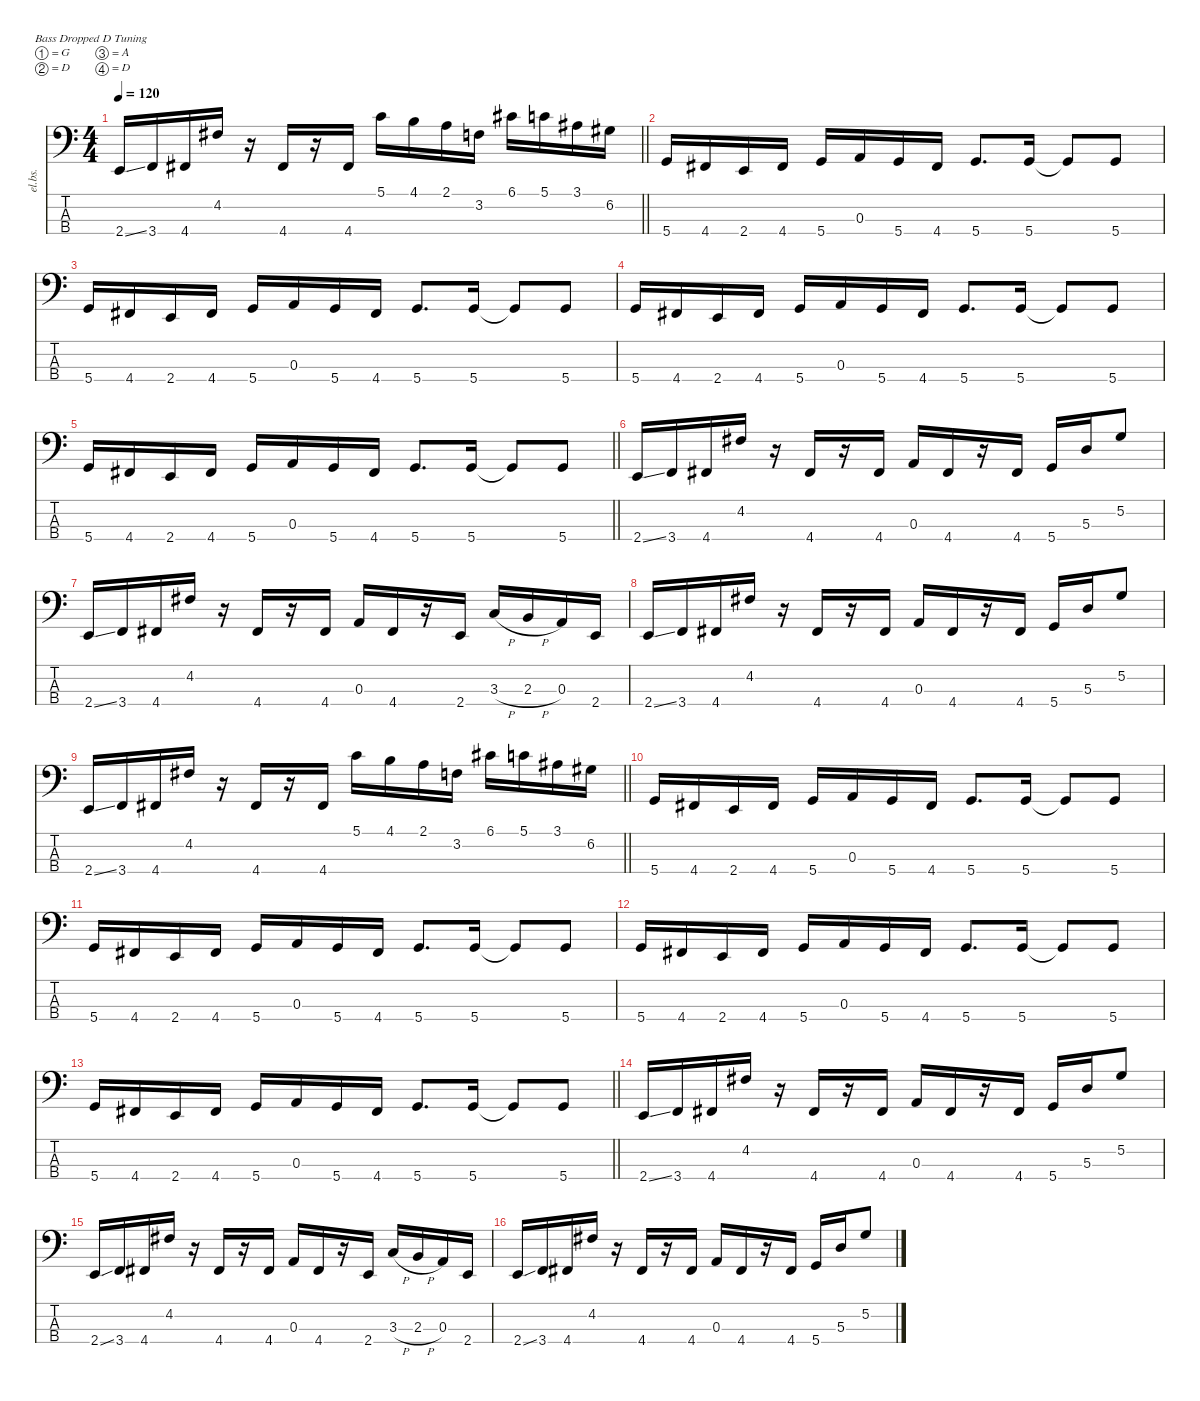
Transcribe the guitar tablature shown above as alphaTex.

\defaultSystemsLayout 4
\hideDynamics
\bracketExtendMode nobrackets
\otherSystemsTrackNameOrientation horizontal
\track ("Ellefson" "el.bs.") {instrument electricbasspick}
\staff {score tabs}
\tuning (G2 D2 A1 D1)
\ts (4 4)
\tempo 120
\clef f4
\barLineRight lightlight
\ks c
2.4{ss}.16{dy f beam Up} 3.4.16{beam Up} 4.4{acc #}.16{beam Up} 4.2{acc #}.16{beam Up} r.16{beam Up} 4.4{acc #}.16{beam Up} r.16{beam Up} 4.4{acc #}.16{beam Up} 5.1.16{beam Down} 4.1.16{beam Down} 2.1.16{beam Down} 3.2.16{beam Down} 6.1{acc #}.16{beam Down} 5.1.16{beam Down} 3.1{acc #}.16{beam Down} 6.2{acc #}.16{beam Down} |
5.4.16{beam Up} 4.4{acc #}.16{beam Up} 2.4.16{beam Up} 4.4{acc #}.16{beam Up} 5.4.16{beam Up} 0.3.16{beam Up} 5.4.16{beam Up} 4.4{acc #}.16{beam Up} 5.4.8{d beam Up} 5.4.16{beam Up} 5.4{t}.8{beam Up} 5.4.8{beam Up} |
5.4.16{beam Up} 4.4{acc #}.16{beam Up} 2.4.16{beam Up} 4.4{acc #}.16{beam Up} 5.4.16{beam Up} 0.3.16{beam Up} 5.4.16{beam Up} 4.4{acc #}.16{beam Up} 5.4.8{d beam Up} 5.4.16{beam Up} 5.4{t}.8{beam Up} 5.4.8{beam Up} |
5.4.16{beam Up} 4.4{acc #}.16{beam Up} 2.4.16{beam Up} 4.4{acc #}.16{beam Up} 5.4.16{beam Up} 0.3.16{beam Up} 5.4.16{beam Up} 4.4{acc #}.16{beam Up} 5.4.8{d beam Up} 5.4.16{beam Up} 5.4{t}.8{beam Up} 5.4.8{beam Up} |
\barLineRight lightlight
5.4.16{beam Up} 4.4{acc #}.16{beam Up} 2.4.16{beam Up} 4.4{acc #}.16{beam Up} 5.4.16{beam Up} 0.3.16{beam Up} 5.4.16{beam Up} 4.4{acc #}.16{beam Up} 5.4.8{d beam Up} 5.4.16{beam Up} 5.4{t}.8{beam Up} 5.4.8{beam Up} |
2.4{ss}.16{beam Up} 3.4.16{beam Up} 4.4{acc #}.16{beam Up} 4.2{acc #}.16{beam Up} r.16{beam Up} 4.4{acc #}.16{beam Up} r.16{beam Up} 4.4{acc #}.16{beam Up} 0.3.16{beam Up} 4.4{acc #}.16{beam Up} r.16{beam Up} 4.4{acc #}.16{beam Up} 5.4.16{beam Up} 5.3.16{beam Up} 5.2.8{beam Up} |
2.4{ss}.16{beam Up} 3.4.16{beam Up} 4.4{acc #}.16{beam Up} 4.2{acc #}.16{beam Up} r.16{beam Up} 4.4{acc #}.16{beam Up} r.16{beam Up} 4.4{acc #}.16{beam Up} 0.3.16{beam Up} 4.4{acc #}.16{beam Up} r.16{beam Up} 2.4.16{beam Up} 3.3{h}.16{beam Up} 2.3{h}.16{beam Up} 0.3.16{beam Up} 2.4.16{beam Up} |
2.4{ss}.16{beam Up} 3.4.16{beam Up} 4.4{acc #}.16{beam Up} 4.2{acc #}.16{beam Up} r.16{beam Up} 4.4{acc #}.16{beam Up} r.16{beam Up} 4.4{acc #}.16{beam Up} 0.3.16{beam Up} 4.4{acc #}.16{beam Up} r.16{beam Up} 4.4{acc #}.16{beam Up} 5.4.16{beam Up} 5.3.16{beam Up} 5.2.8{beam Up} |
\barLineRight lightlight
2.4{ss}.16{beam Up} 3.4.16{beam Up} 4.4{acc #}.16{beam Up} 4.2{acc #}.16{beam Up} r.16{beam Up} 4.4{acc #}.16{beam Up} r.16{beam Up} 4.4{acc #}.16{beam Up} 5.1.16{beam Down} 4.1.16{beam Down} 2.1.16{beam Down} 3.2.16{beam Down} 6.1{acc #}.16{beam Down} 5.1.16{beam Down} 3.1{acc #}.16{beam Down} 6.2{acc #}.16{beam Down} |
5.4.16{beam Up} 4.4{acc #}.16{beam Up} 2.4.16{beam Up} 4.4{acc #}.16{beam Up} 5.4.16{beam Up} 0.3.16{beam Up} 5.4.16{beam Up} 4.4{acc #}.16{beam Up} 5.4.8{d beam Up} 5.4.16{beam Up} 5.4{t}.8{beam Up} 5.4.8{beam Up} |
5.4.16{beam Up} 4.4{acc #}.16{beam Up} 2.4.16{beam Up} 4.4{acc #}.16{beam Up} 5.4.16{beam Up} 0.3.16{beam Up} 5.4.16{beam Up} 4.4{acc #}.16{beam Up} 5.4.8{d beam Up} 5.4.16{beam Up} 5.4{t}.8{beam Up} 5.4.8{beam Up} |
5.4.16{beam Up} 4.4{acc #}.16{beam Up} 2.4.16{beam Up} 4.4{acc #}.16{beam Up} 5.4.16{beam Up} 0.3.16{beam Up} 5.4.16{beam Up} 4.4{acc #}.16{beam Up} 5.4.8{d beam Up} 5.4.16{beam Up} 5.4{t}.8{beam Up} 5.4.8{beam Up} |
\barLineRight lightlight
5.4.16{beam Up} 4.4{acc #}.16{beam Up} 2.4.16{beam Up} 4.4{acc #}.16{beam Up} 5.4.16{beam Up} 0.3.16{beam Up} 5.4.16{beam Up} 4.4{acc #}.16{beam Up} 5.4.8{d beam Up} 5.4.16{beam Up} 5.4{t}.8{beam Up} 5.4.8{beam Up} |
2.4{ss}.16{beam Up} 3.4.16{beam Up} 4.4{acc #}.16{beam Up} 4.2{acc #}.16{beam Up} r.16{beam Up} 4.4{acc #}.16{beam Up} r.16{beam Up} 4.4{acc #}.16{beam Up} 0.3.16{beam Up} 4.4{acc #}.16{beam Up} r.16{beam Up} 4.4{acc #}.16{beam Up} 5.4.16{beam Up} 5.3.16{beam Up} 5.2.8{beam Up} |
2.4{ss}.16{beam Up} 3.4.16{beam Up} 4.4{acc #}.16{beam Up} 4.2{acc #}.16{beam Up} r.16{beam Up} 4.4{acc #}.16{beam Up} r.16{beam Up} 4.4{acc #}.16{beam Up} 0.3.16{beam Up} 4.4{acc #}.16{beam Up} r.16{beam Up} 2.4.16{beam Up} 3.3{h}.16{beam Up} 2.3{h}.16{beam Up} 0.3.16{beam Up} 2.4.16{beam Up} |
2.4{ss}.16{beam Up} 3.4.16{beam Up} 4.4{acc #}.16{beam Up} 4.2{acc #}.16{beam Up} r.16{beam Up} 4.4{acc #}.16{beam Up} r.16{beam Up} 4.4{acc #}.16{beam Up} 0.3.16{beam Up} 4.4{acc #}.16{beam Up} r.16{beam Up} 4.4{acc #}.16{beam Up} 5.4.16{beam Up} 5.3.16{beam Up} 5.2.8{beam Up}
